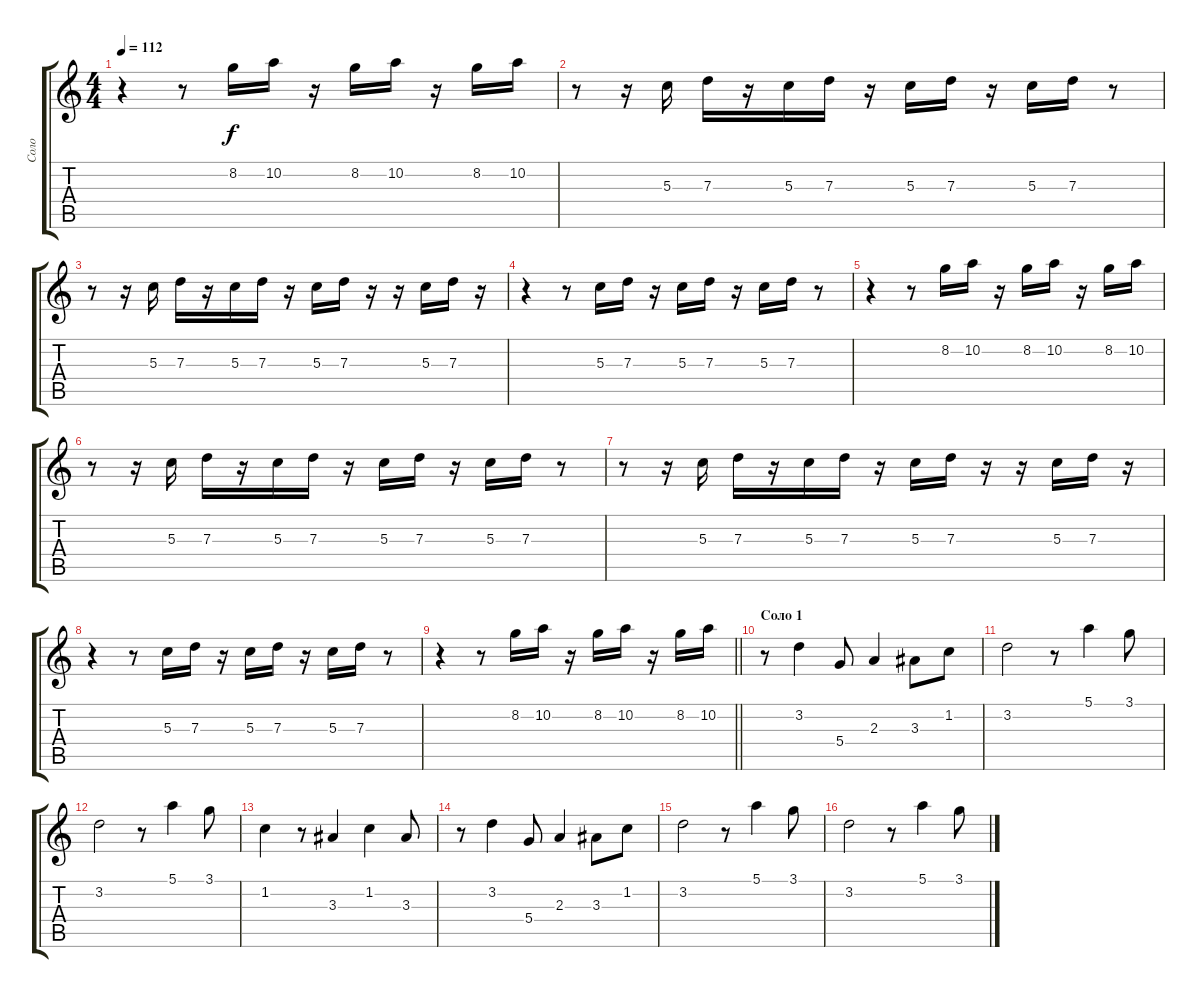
\track ("Соло" "Соло") {instrument electricguitarjazz}
\staff {score tabs}
\tuning (E4 B3 G3 D3 A2 E2) {hide}
\ts (4 4)
\tempo 112
\clef g2
\ks c
r.4{dy f} r.8 8.2.16 10.2.16 r.16 8.2.16 10.2.16 r.16 8.2.16 10.2.16 |
r.8 r.16 5.3.16 7.3.16 r.16 5.3.16 7.3.16 r.16 5.3.16 7.3.16 r.16 5.3.16 7.3.16 r.8 |
r.8 r.16 5.3.16 7.3.16 r.16 5.3.16 7.3.16 r.16 5.3.16 7.3.16 r.16 r.16 5.3.16 7.3.16 r.16 |
r.4 r.8 5.3.16 7.3.16 r.16 5.3.16 7.3.16 r.16 5.3.16 7.3.16 r.8 |
r.4 r.8 8.2.16 10.2.16 r.16 8.2.16 10.2.16 r.16 8.2.16 10.2.16 |
r.8 r.16 5.3.16 7.3.16 r.16 5.3.16 7.3.16 r.16 5.3.16 7.3.16 r.16 5.3.16 7.3.16 r.8 |
r.8 r.16 5.3.16 7.3.16 r.16 5.3.16 7.3.16 r.16 5.3.16 7.3.16 r.16 r.16 5.3.16 7.3.16 r.16 |
r.4 r.8 5.3.16 7.3.16 r.16 5.3.16 7.3.16 r.16 5.3.16 7.3.16 r.8 |
\barLineRight lightlight
r.4 r.8 8.2.16 10.2.16 r.16 8.2.16 10.2.16 r.16 8.2.16 10.2.16 |
\section ("" "Соло 1")
r.8 3.2.4 5.4.8 2.3.4 3.3.8 1.2.8 |
3.2.2 r.8 5.1.4 3.1.8 |
3.2.2 r.8 5.1.4 3.1.8 |
1.2.4 r.8 3.3.4 1.2.4 3.3.8 |
r.8 3.2.4 5.4.8 2.3.4 3.3.8 1.2.8 |
3.2.2 r.8 5.1.4 3.1.8 |
3.2.2 r.8 5.1.4 3.1.8
